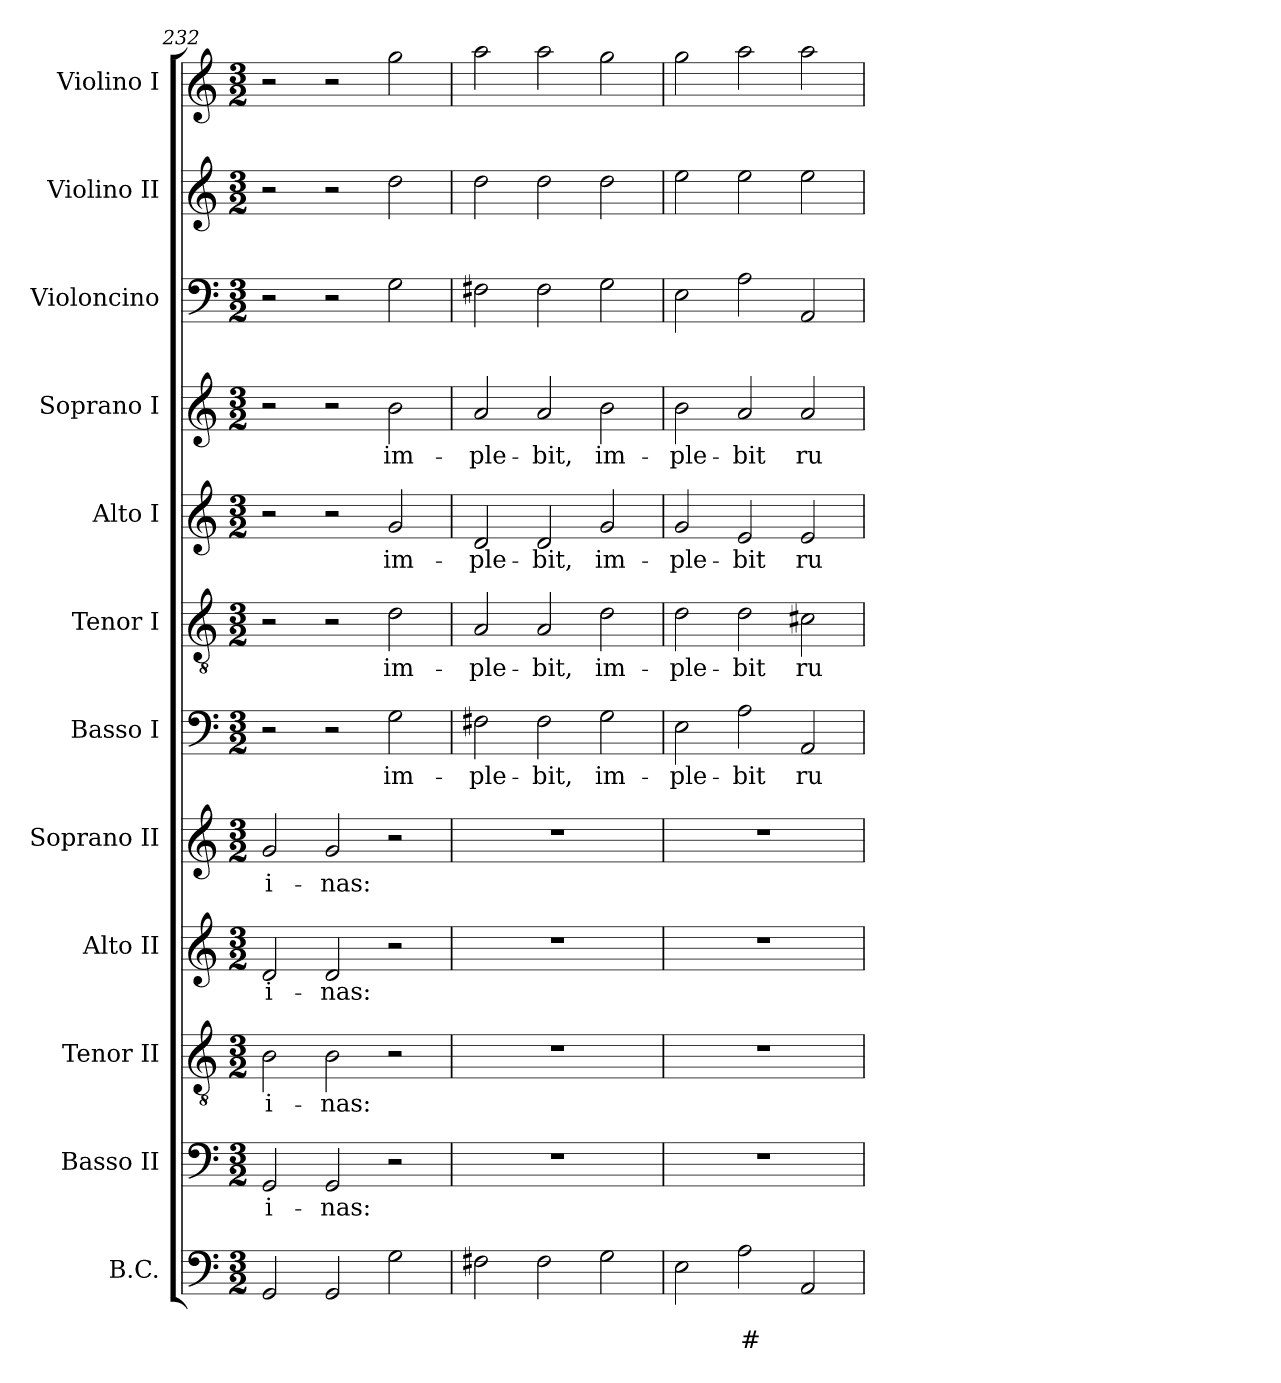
**kern	**text	**text	**kern	**text	**kern	**text	**kern	**text	**kern	**text	**kern	**text	**kern	**text	**kern	**text	**kern	**text	**kern	**kern	**kern
*part12	*part12	*part12	*part11	*part11	*part10	*part10	*part9	*part9	*part8	*part8	*part7	*part7	*part6	*part6	*part5	*part5	*part4	*part4	*part3	*part2	*part1
*staff12	*staff12	*staff12	*staff11	*staff11	*staff10	*staff10	*staff9	*staff9	*staff8	*staff8	*staff7	*staff7	*staff6	*staff6	*staff5	*staff5	*staff4	*staff4	*staff3	*staff2	*staff1
*I"B.C.	*	*	*I"Basso II	*	*I"Tenor II	*	*I"Alto II	*	*I"Soprano II	*	*I"Basso I	*	*I"Tenor I	*	*I"Alto I	*	*I"Soprano I	*	*I"Violoncino	*I"Violino II	*I"Violino I
*I'BC	*	*	*I'B 2	*	*I'T 2	*	*I'A 2	*	*I'S 2	*	*I'B 1	*	*I'T 1	*	*I'A 1	*	*I'S 1	*	*I'Vc.	*I'Vln. II	*I'Vln. I
*clefF4	*	*	*clefF4	*	*clefGv2	*	*clefG2	*	*clefG2	*	*clefF4	*	*clefGv2	*	*clefG2	*	*clefG2	*	*clefF4	*clefG2	*clefG2
*k[]	*	*	*k[]	*	*k[]	*	*k[]	*	*k[]	*	*k[]	*	*k[]	*	*k[]	*	*k[]	*	*k[]	*k[]	*k[]
*C:	*	*	*C:	*	*C:	*	*C:	*	*C:	*	*C:	*	*C:	*	*C:	*	*C:	*	*C:	*C:	*C:
*M3/2	*	*	*M3/2	*	*M3/2	*	*M3/2	*	*M3/2	*	*M3/2	*	*M3/2	*	*M3/2	*	*M3/2	*	*M3/2	*M3/2	*M3/2
=232	=232	=232	=232	=232	=232	=232	=232	=232	=232	=232	=232	=232	=232	=232	=232	=232	=232	=232	=232	=232	=232
!	!	!	!	!LO:LY:b	!	!	!	!	!	!	!	!	!	!	!	!	!	!	!	!	!
!	!	!	!	!	!	!LO:LY:b	!	!	!	!	!	!	!	!	!	!	!	!	!	!	!
!	!	!	!	!	!	!	!	!LO:LY:b	!	!	!	!	!	!	!	!	!	!	!	!	!
!	!	!	!	!	!	!	!	!	!	!LO:LY:b	!	!	!	!	!	!	!	!	!	!	!
2GG/	.	.	2GG/	-i-	2B\	-i-	2d/	-i-	2g/	-i-	2r	.	2r	.	2r	.	2r	.	2r	2r	2r
!	!	!	!	!LO:LY:b	!	!	!	!	!	!	!	!	!	!	!	!	!	!	!	!	!
!	!	!	!	!	!	!LO:LY:b	!	!	!	!	!	!	!	!	!	!	!	!	!	!	!
!	!	!	!	!	!	!	!	!LO:LY:b	!	!	!	!	!	!	!	!	!	!	!	!	!
!	!	!	!	!	!	!	!	!	!	!LO:LY:b	!	!	!	!	!	!	!	!	!	!	!
2GG/	.	.	2GG/	-nas:	2B\	-nas:	2d/	-nas:	2g/	-nas:	2r	.	2r	.	2r	.	2r	.	2r	2r	2r
!	!	!	!	!	!	!	!	!	!	!	!	!LO:LY:b	!	!	!	!	!	!	!	!	!
!	!	!	!	!	!	!	!	!	!	!	!	!	!	!LO:LY:b	!	!	!	!	!	!	!
!	!	!	!	!	!	!	!	!	!	!	!	!	!	!	!	!LO:LY:b	!	!	!	!	!
!	!	!	!	!	!	!	!	!	!	!	!	!	!	!	!	!	!	!LO:LY:b	!	!	!
2G\	.	.	2r	.	2r	.	2r	.	2r	.	2G\	im-	2d\	im-	2g/	im-	2b\	im-	2G\	2dd\	2gg\
!!LO:PB:g=z
=233	=233	=233	=233	=233	=233	=233	=233	=233	=233	=233	=233	=233	=233	=233	=233	=233	=233	=233	=233	=233	=233
!	!	!	!	!	!	!	!	!	!	!	!	!LO:LY:b	!	!	!	!	!	!	!	!	!
!	!	!	!	!	!	!	!	!	!	!	!	!	!	!LO:LY:b	!	!	!	!	!	!	!
!	!	!	!	!	!	!	!	!	!	!	!	!	!	!	!	!LO:LY:b	!	!	!	!	!
!	!	!	!	!	!	!	!	!	!	!	!	!	!	!	!	!	!	!LO:LY:b	!	!	!
2F#X\	.	.	1.r	.	1.r	.	1.r	.	1.r	.	2F#X\	-ple-	2A/	-ple-	2d/	-ple-	2a/	-ple-	2F#X\	2dd\	2aa\
!	!	!	!	!	!	!	!	!	!	!	!	!LO:LY:b	!	!	!	!	!	!	!	!	!
!	!	!	!	!	!	!	!	!	!	!	!	!	!	!LO:LY:b	!	!	!	!	!	!	!
!	!	!	!	!	!	!	!	!	!	!	!	!	!	!	!	!LO:LY:b	!	!	!	!	!
!	!	!	!	!	!	!	!	!	!	!	!	!	!	!	!	!	!	!LO:LY:b	!	!	!
2F#\	.	.	.	.	.	.	.	.	.	.	2F#\	-bit,	2A/	-bit,	2d/	-bit,	2a/	-bit,	2F#\	2dd\	2aa\
!	!	!	!	!	!	!	!	!	!	!	!	!LO:LY:b	!	!	!	!	!	!	!	!	!
!	!	!	!	!	!	!	!	!	!	!	!	!	!	!LO:LY:b	!	!	!	!	!	!	!
!	!	!	!	!	!	!	!	!	!	!	!	!	!	!	!	!LO:LY:b	!	!	!	!	!
!	!	!	!	!	!	!	!	!	!	!	!	!	!	!	!	!	!	!LO:LY:b	!	!	!
2G\	.	.	.	.	.	.	.	.	.	.	2G\	im-	2d\	im-	2g/	im-	2b\	im-	2G\	2dd\	2gg\
=234	=234	=234	=234	=234	=234	=234	=234	=234	=234	=234	=234	=234	=234	=234	=234	=234	=234	=234	=234	=234	=234
!	!	!	!	!	!	!	!	!	!	!	!	!LO:LY:b	!	!	!	!	!	!	!	!	!
!	!	!	!	!	!	!	!	!	!	!	!	!	!	!LO:LY:b	!	!	!	!	!	!	!
!	!	!	!	!	!	!	!	!	!	!	!	!	!	!	!	!LO:LY:b	!	!	!	!	!
!	!	!	!	!	!	!	!	!	!	!	!	!	!	!	!	!	!	!LO:LY:b	!	!	!
2E\	.	.	1.r	.	1.r	.	1.r	.	1.r	.	2E\	-ple-	2d\	-ple-	2g/	-ple-	2b\	-ple-	2E\	2ee\	2gg\
!	!	!LO:LY:b	!	!	!	!	!	!	!	!	!	!	!	!	!	!	!	!	!	!	!
!	!	!	!	!	!	!	!	!	!	!	!	!LO:LY:b	!	!	!	!	!	!	!	!	!
!	!	!	!	!	!	!	!	!	!	!	!	!	!	!LO:LY:b	!	!	!	!	!	!	!
!	!	!	!	!	!	!	!	!	!	!	!	!	!	!	!	!LO:LY:b	!	!	!	!	!
!	!	!	!	!	!	!	!	!	!	!	!	!	!	!	!	!	!	!LO:LY:b	!	!	!
2A\	.	#	.	.	.	.	.	.	.	.	2A\	-bit	2d\	-bit	2e/	-bit	2a/	-bit	2A\	2ee\	2aa\
!	!	!	!	!	!	!	!	!	!	!	!	!LO:LY:b	!	!	!	!	!	!	!	!	!
!	!	!	!	!	!	!	!	!	!	!	!	!	!	!LO:LY:b	!	!	!	!	!	!	!
!	!	!	!	!	!	!	!	!	!	!	!	!	!	!	!	!LO:LY:b	!	!	!	!	!
!	!	!	!	!	!	!	!	!	!	!	!	!	!	!	!	!	!	!LO:LY:b	!	!	!
2AA/	.	.	.	.	.	.	.	.	.	.	2AA/	ru-	2c#X\	ru-	2e/	ru-	2a/	ru-	2AA/	2ee\	2aa\
=	=	=	=	=	=	=	=	=	=	=	=	=	=	=	=	=	=	=	=	=	=
*-	*-	*-	*-	*-	*-	*-	*-	*-	*-	*-	*-	*-	*-	*-	*-	*-	*-	*-	*-	*-	*-
